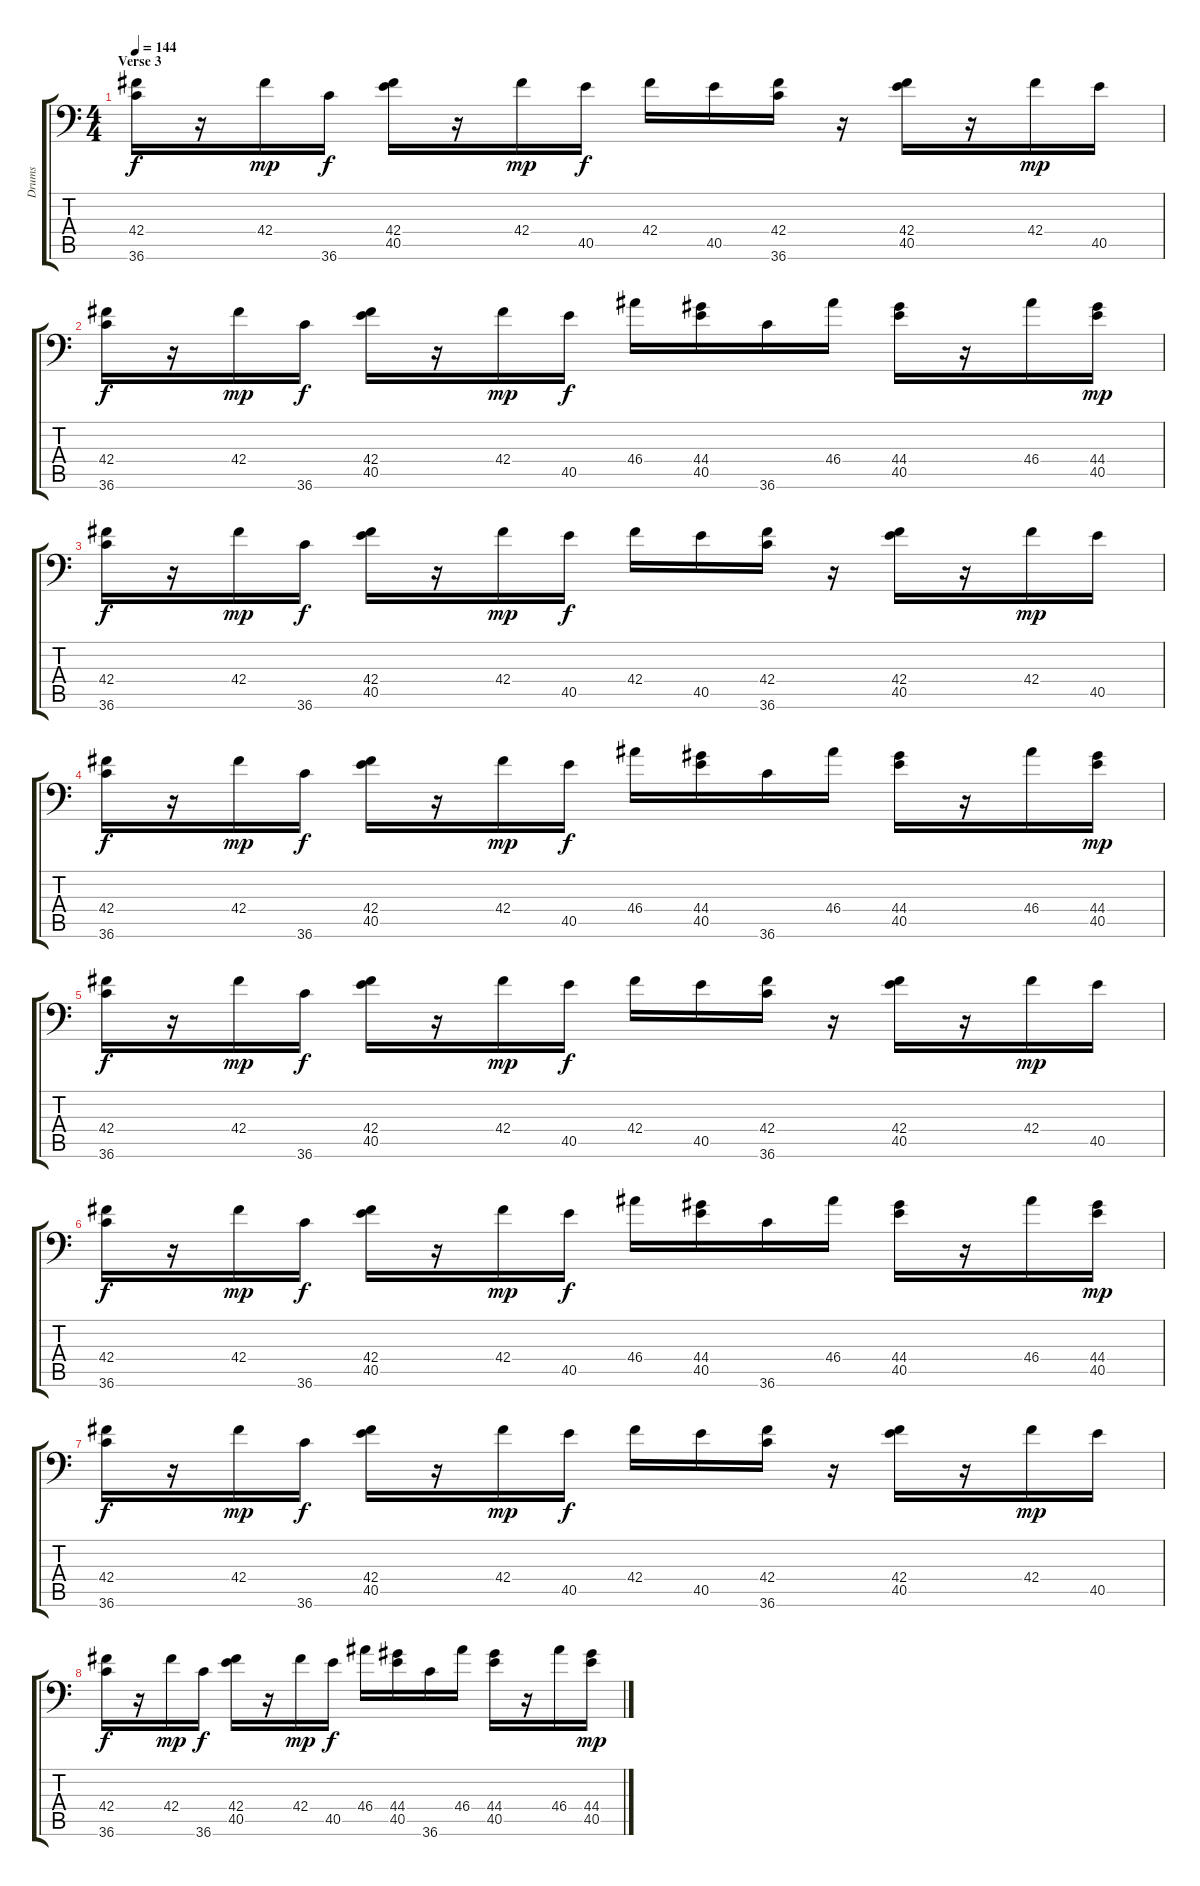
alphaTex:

\track ("Drums" "Drums") {instrument acousticgrandpiano}
\staff {score tabs}
\tuning (C-1 C-1 C-1 C-1 C-1 C-1) {hide}
\ts (4 4)
\section ("" "Verse 3")
\tempo 144
\clef f4
\ks c
(42.4 36.6).16{dy f} r.16 42.4.16{dy mp} 36.6.16{dy f} (42.4 40.5).16 r.16 42.4.16{dy mp} 40.5.16{dy f} 42.4.16 40.5.16 (42.4 36.6).16 r.16 (42.4 40.5).16 r.16 42.4.16{dy mp} 40.5.16 |
(42.4 36.6).16{dy f} r.16 42.4.16{dy mp} 36.6.16{dy f} (42.4 40.5).16 r.16 42.4.16{dy mp} 40.5.16{dy f} 46.4.16 (44.4 40.5).16 36.6.16 46.4.16 (44.4 40.5).16 r.16 46.4.16 (44.4 40.5).16{dy mp} |
(42.4 36.6).16{dy f} r.16 42.4.16{dy mp} 36.6.16{dy f} (42.4 40.5).16 r.16 42.4.16{dy mp} 40.5.16{dy f} 42.4.16 40.5.16 (42.4 36.6).16 r.16 (42.4 40.5).16 r.16 42.4.16{dy mp} 40.5.16 |
(42.4 36.6).16{dy f} r.16 42.4.16{dy mp} 36.6.16{dy f} (42.4 40.5).16 r.16 42.4.16{dy mp} 40.5.16{dy f} 46.4.16 (44.4 40.5).16 36.6.16 46.4.16 (44.4 40.5).16 r.16 46.4.16 (44.4 40.5).16{dy mp} |
(42.4 36.6).16{dy f} r.16 42.4.16{dy mp} 36.6.16{dy f} (42.4 40.5).16 r.16 42.4.16{dy mp} 40.5.16{dy f} 42.4.16 40.5.16 (42.4 36.6).16 r.16 (42.4 40.5).16 r.16 42.4.16{dy mp} 40.5.16 |
(42.4 36.6).16{dy f} r.16 42.4.16{dy mp} 36.6.16{dy f} (42.4 40.5).16 r.16 42.4.16{dy mp} 40.5.16{dy f} 46.4.16 (44.4 40.5).16 36.6.16 46.4.16 (44.4 40.5).16 r.16 46.4.16 (44.4 40.5).16{dy mp} |
(42.4 36.6).16{dy f} r.16 42.4.16{dy mp} 36.6.16{dy f} (42.4 40.5).16 r.16 42.4.16{dy mp} 40.5.16{dy f} 42.4.16 40.5.16 (42.4 36.6).16 r.16 (42.4 40.5).16 r.16 42.4.16{dy mp} 40.5.16 |
(42.4 36.6).16{dy f} r.16 42.4.16{dy mp} 36.6.16{dy f} (42.4 40.5).16 r.16 42.4.16{dy mp} 40.5.16{dy f} 46.4.16 (44.4 40.5).16 36.6.16 46.4.16 (44.4 40.5).16 r.16 46.4.16 (44.4 40.5).16{dy mp}
